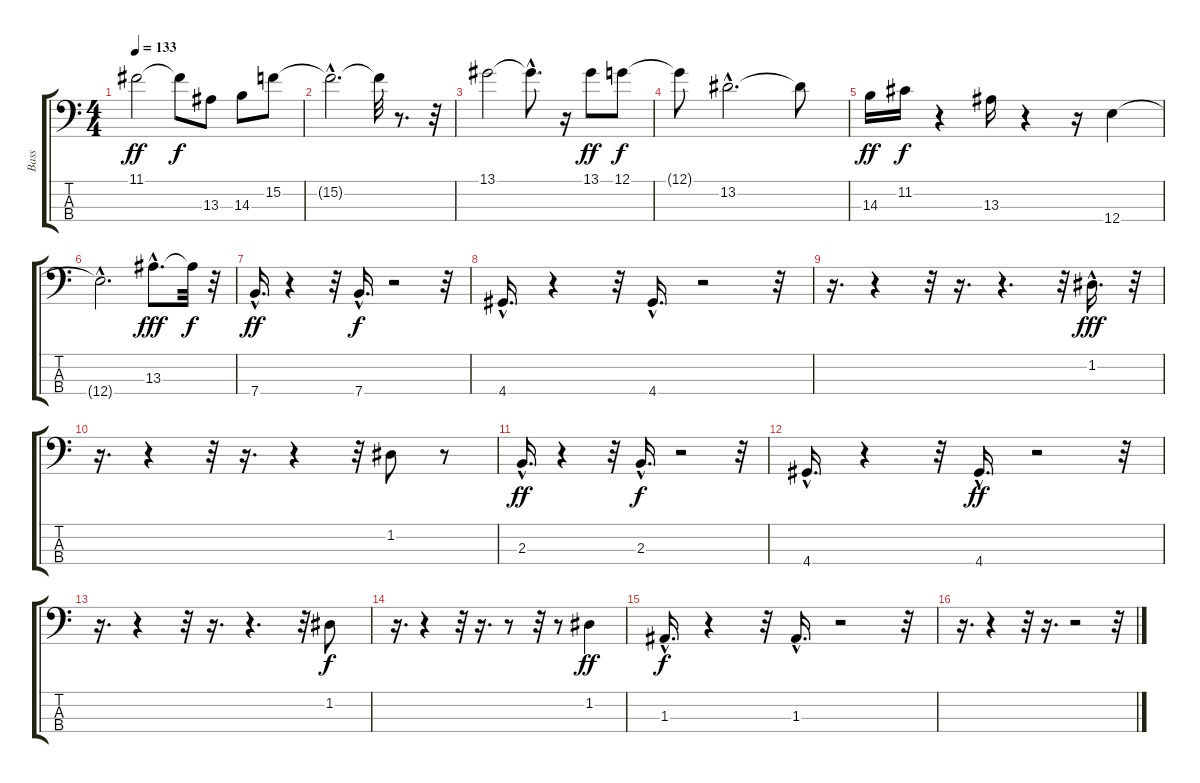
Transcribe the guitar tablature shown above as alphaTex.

\track ("Bass" "Bass") {instrument fretlessbass}
\staff {score tabs}
\tuning (G2 D2 A1 E1) {hide}
\ts (4 4)
\tempo 133
\clef f4
\ks c
11.1.2{dy ff} 11.1{t}.8{dy f} 13.3.8 14.3.8 15.2.8 |
15.2{hac t}.2{d} 15.2{t}.32 r.8{d} r.32 |
13.1.2 13.1{hac t}.8{d} r.16 13.1.8{dy ff} 12.1.8{dy f} |
12.1{t}.8 13.2{hac}.2{d} 13.2{t}.8 |
14.3.16{dy ff} 11.2.16{dy f} r.4 13.3.16 r.4 r.16 12.4.4 |
12.4{hac t}.2{d} 13.3{hac}.8{d dy fff} 13.3{t}.32{dy f} r.32 |
7.4{hac}.16{d dy ff} r.4 r.32 7.4{hac}.16{d dy f} r.2 r.32 |
4.4{hac}.16{d} r.4 r.32 4.4{hac}.16{d} r.2 r.32 |
r.16{d} r.4 r.32 r.16{d} r.4{d} r.32 1.2{hac}.16{d dy fff instrument slapbass1} r.32 |
r.16{d instrument fretlessbass} r.4 r.32 r.16{d} r.4 r.32 1.2.8{instrument slapbass1} r.8{instrument fretlessbass} |
2.3{hac}.16{d dy ff} r.4 r.32 2.3{hac}.16{d dy f} r.2 r.32 |
4.4{hac}.16{d} r.4 r.32 4.4{hac}.16{d dy ff} r.2 r.32 |
r.16{d} r.4 r.32 r.16{d} r.4{d} r.32 1.2.8{dy f instrument slapbass1} |
r.16{d instrument fretlessbass} r.4 r.32 r.16{d} r.8 r.32 r.8 1.2.4{dy ff} |
1.3{hac}.16{d dy f} r.4 r.32 1.3{hac}.16{d} r.2 r.32 |
r.16{d} r.4 r.32 r.16{d} r.2 r.32
